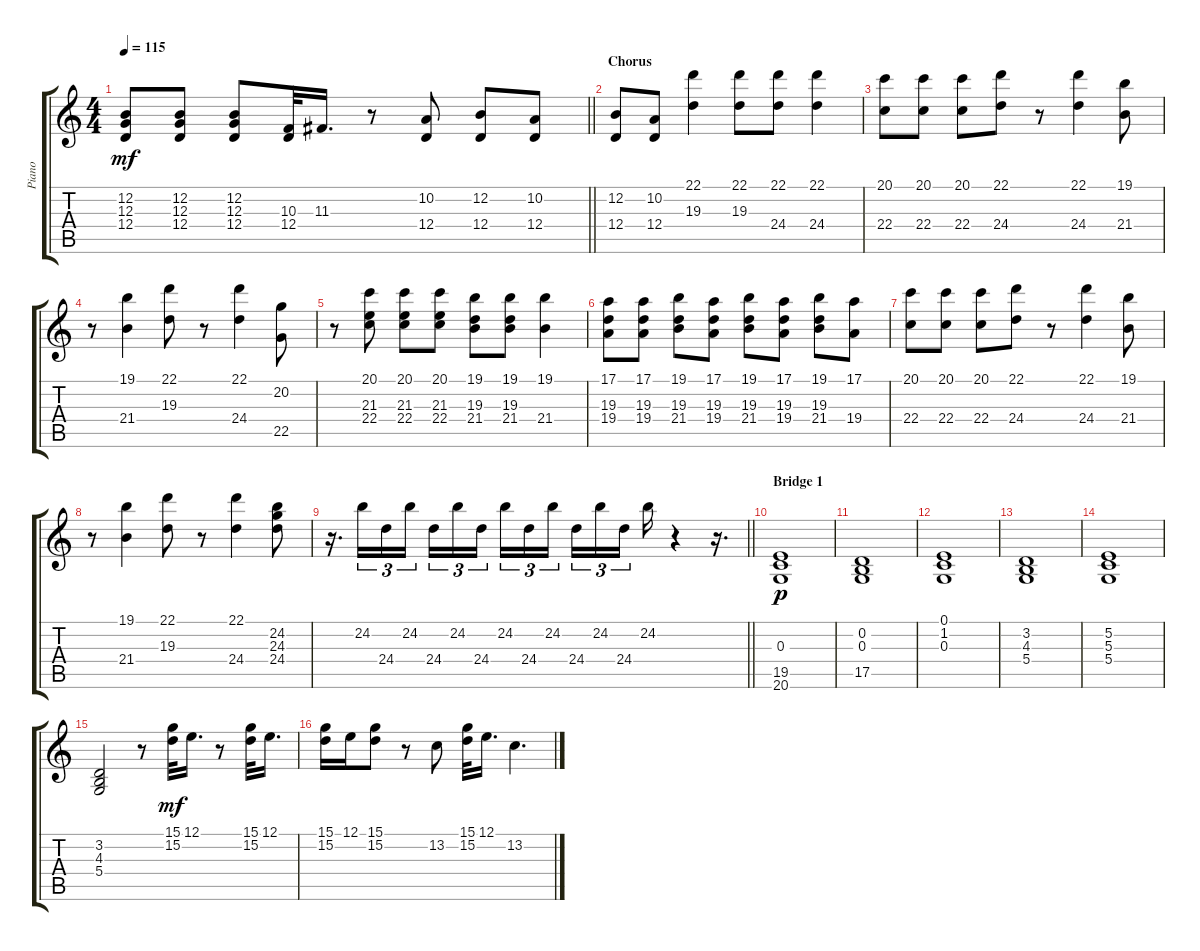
\track ("Piano" "Piano") {instrument acousticgrandpiano}
\staff {score tabs}
\tuning (E4 B3 G3 D3 A2 E2) {hide}
\ts (4 4)
\tempo 115
\clef g2
\barLineRight lightlight
\ks c
(12.2 12.3 12.4).8{dy mf} (12.2 12.3 12.4).8 (12.2 12.3 12.4).8 (10.3 12.4).32 11.3.16{d} r.8 (10.2 12.4).8 (12.2 12.4).8 (10.2 12.4).8 |
\section ("" "Chorus")
(12.2 12.4).8 (10.2 12.4).8 (22.1 19.3).4 (22.1 19.3).8 (22.1 24.4).8 (22.1 24.4).4 |
(20.1 22.4).8 (20.1 22.4).8 (20.1 22.4).8 (22.1 24.4).8 r.8 (22.1 24.4).4 (19.1 21.4).8 |
r.8 (19.1 21.4).4 (22.1 19.3).8 r.8 (22.1 24.4).4 (20.2 22.5).8 |
r.8 (20.1 21.3 22.4).8 (20.1 21.3 22.4).8 (20.1 21.3 22.4).8 (19.1 19.3 21.4).8 (19.1 19.3 21.4).8 (19.1 21.4).4 |
(17.1 19.3 19.4).8 (17.1 19.3 19.4).8 (19.1 19.3 21.4).8 (17.1 19.3 19.4).8 (19.1 19.3 21.4).8 (17.1 19.3 19.4).8 (19.1 19.3 21.4).8 (17.1 19.4).8 |
(20.1 22.4).8 (20.1 22.4).8 (20.1 22.4).8 (22.1 24.4).8 r.8 (22.1 24.4).4 (19.1 21.4).8 |
r.8 (19.1 21.4).4 (22.1 19.3).8 r.8 (22.1 24.4).4 (24.2 24.3 24.4).8 |
\barLineRight lightlight
r.16{d} 24.2.16{tu (3 2)} 24.4.16{tu (3 2)} 24.2.16{tu (3 2) beam splitsecondary} 24.4.16{tu (3 2)} 24.2.16{tu (3 2)} 24.4.16{tu (3 2) beam splitsecondary} 24.2.16{tu (3 2)} 24.4.16{tu (3 2)} 24.2.16{tu (3 2) beam splitsecondary} 24.4.16{tu (3 2)} 24.2.16{tu (3 2)} 24.4.16{tu (3 2) beam splitsecondary} 24.2.16 r.4 r.16{d} |
\section ("" "Bridge 1")
(0.3 19.5 20.6).1{dy p} |
(0.2 0.3 17.5).1 |
(0.1 1.2 0.3).1 |
(3.2 4.3 5.4).1 |
(5.2 5.3 5.4).1 |
(3.2 4.3 5.4).2 r.8 (15.1 15.2).32{dy mf} 12.1.16{d} r.8 (15.1 15.2).32 12.1.16{d} |
(15.1 15.2).16 12.1.16 (15.1 15.2).8 r.8 13.2.8 (15.1 15.2).32 12.1.16{d} 13.2.4{d}
